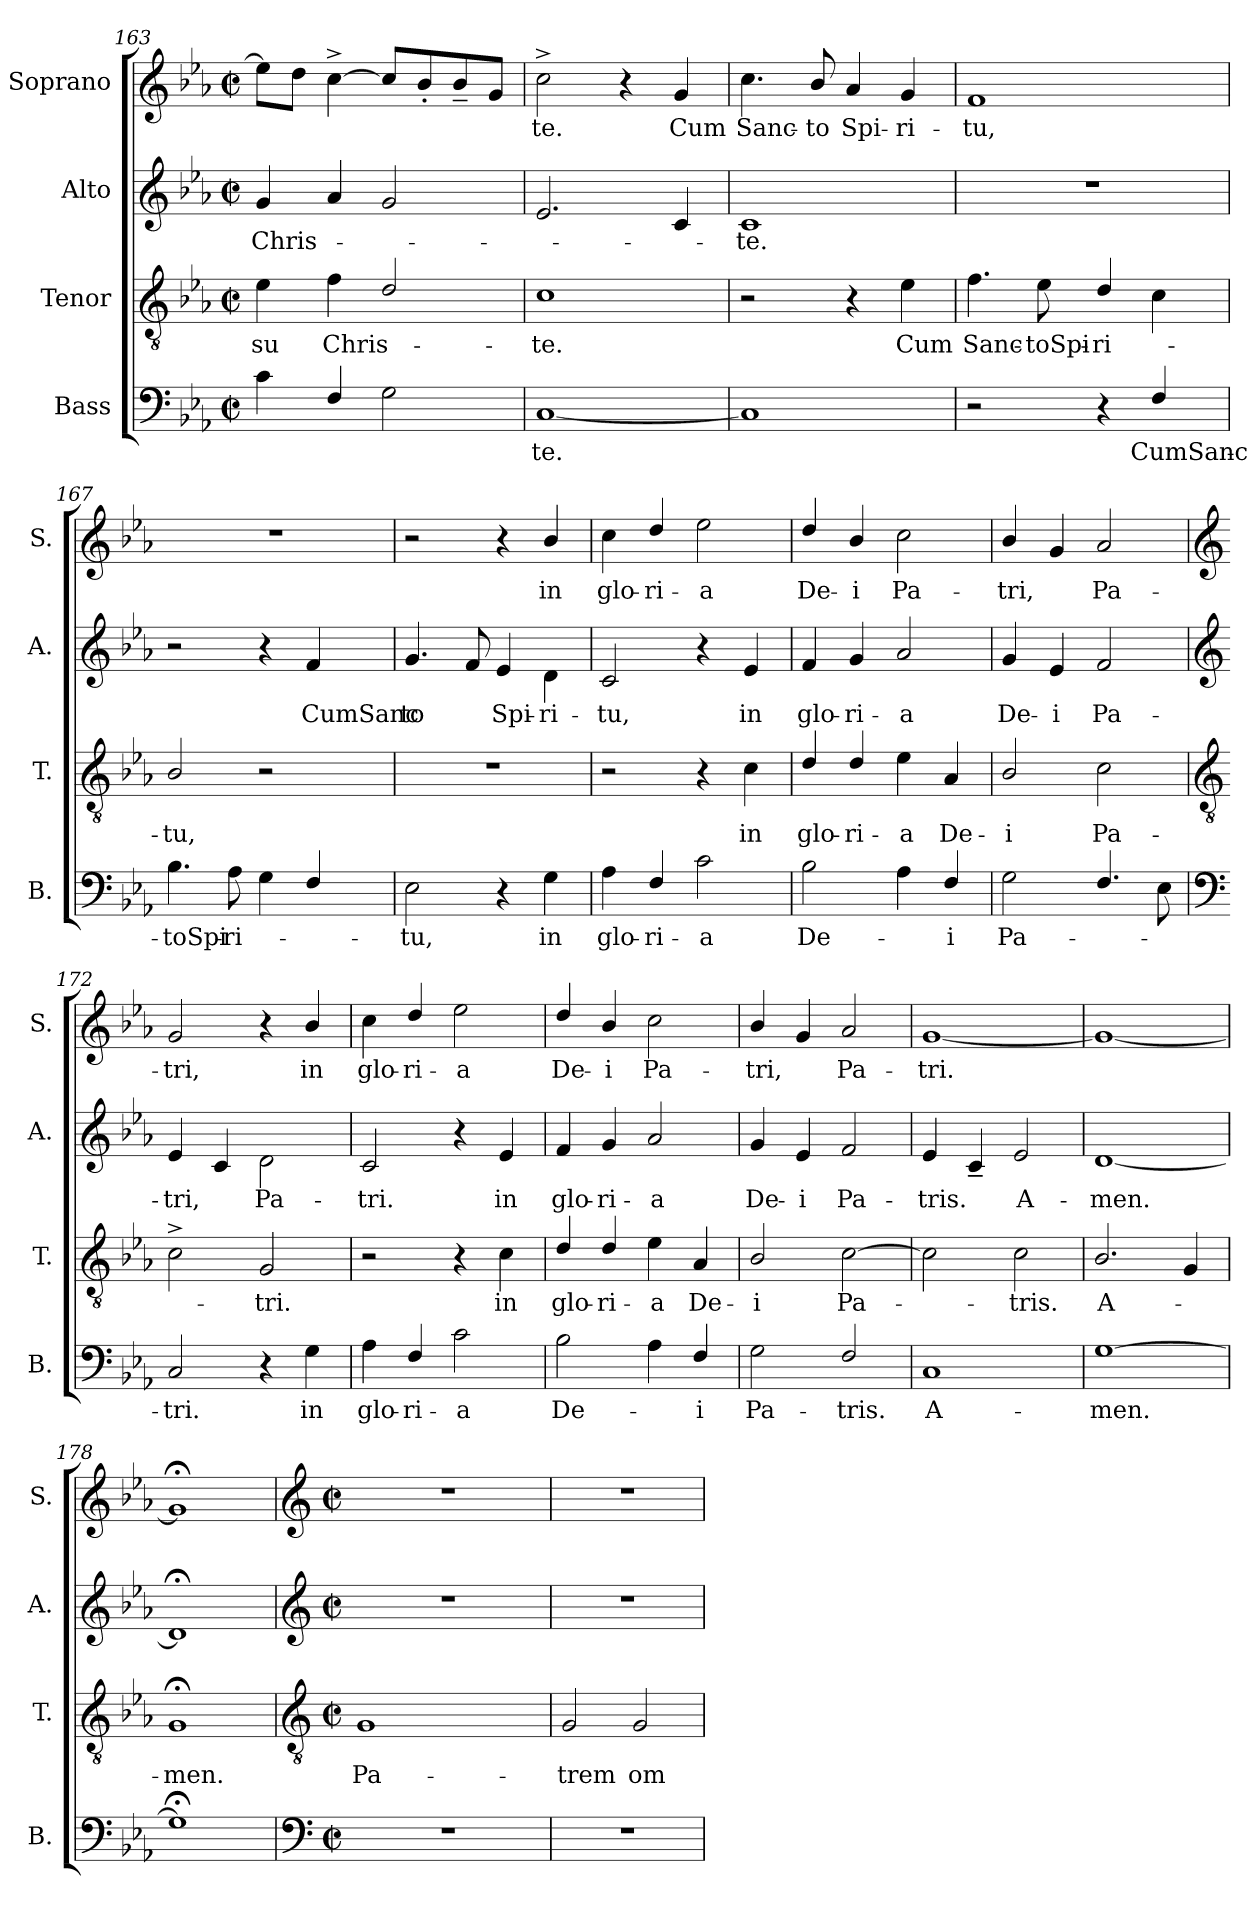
**kern	**text	**kern	**text	**kern	**text	**kern	**text
*part4	*part4	*part3	*part3	*part2	*part2	*part1	*part1
*staff4	*staff4	*staff3	*staff3	*staff2	*staff2	*staff1	*staff1
*I"Bass	*	*I"Tenor	*	*I"Alto	*	*I"Soprano	*
*I'B.	*	*I'T.	*	*I'A.	*	*I'S.	*
*clefF4	*	*clefGv2	*	*clefG2	*	*clefG2	*
*k[b-e-a-]	*	*k[b-e-a-]	*	*k[b-e-a-]	*	*k[b-e-a-]	*
*E-:	*	*E-:	*	*E-:	*	*E-:	*
*M2/2	*	*M2/2	*	*M2/2	*	*M2/2	*
*met(c|)	*	*met(c|)	*	*met(c|)	*	*met(c|)	*
=163	=163	=163	=163	=163	=163	=163	=163
!	!	!	!LO:LY:b:cj	!	!LO:LY:b	!	!
4c\	.	4e-\	-su	4g/	Chris-	8ee-\L]	.
.	.	.	.	.	.	8dd\J	.
!	!	!	!LO:LY:b	!	!	!	!
4F/	.	4f\	Chris-	4a-/	.	[>4cc^<\	.
2G\	.	2d/	.	2g/	.	8cc/L]	.
.	.	.	.	.	.	8b-'>/	.
.	.	.	.	.	.	8b-~>/	.
.	.	.	.	.	.	8g/J	.
=164	=164	=164	=164	=164	=164	=164	=164
!	!LO:LY:b:cj	!	!LO:LY:b:cj	!	!	!	!LO:LY:b:cj
[>1C	-te.	1c	-te.	2.e-/	.	2cc^<\	-te.
.	.	.	.	.	.	4r	.
!	!	!	!	!	!	!	!LO:LY:b:cj
.	.	.	.	4c/	.	4g/	Cum
!!LO:LB:g=z
=165	=165	=165	=165	=165	=165	=165	=165
!	!	!	!	!	!LO:LY:b:cj	!	!LO:LY:b:cj
1C]	.	2r	.	1c	-te.	4.cc\	Sanc-
!	!	!	!	!	!	!	!LO:LY:b:cj
.	.	.	.	.	.	8b-/	-to
!	!	!	!	!	!	!	!LO:LY:b:cj
.	.	4r	.	.	.	4a-/	Spi-
!	!	!	!LO:LY:b:cj	!	!	!	!LO:LY:b:rj
.	.	4e-\	Cum	.	.	4g/	-ri-
=166	=166	=166	=166	=166	=166	=166	=166
!	!	!	!LO:LY:b	!	!	!	!LO:LY:b:cj
2r	.	4.f\	Sanc-	1r	.	1f	-tu,
!	!	!	!LO:LY:b:cj	!	!	!	!
.	.	8e-\	-toSpi-	.	.	.	.
!	!	!	!LO:LY:b:cj	!	!	!	!
4r	.	4d/	-ri-	.	.	.	.
!	!LO:LY:b	!	!	!	!	!	!
4F/	CumSanc-	4c\	.	.	.	.	.
=167	=167	=167	=167	=167	=167	=167	=167
!	!LO:LY:b:cj	!	!LO:LY:b:cj	!	!	!	!
4.B-\	-toSpi-	2B-/	-tu,	2r	.	1r	.
!	!LO:LY:b:cj	!	!	!	!	!	!
8A-\	-ri-	.	.	.	.	.	.
4G\	.	2r	.	4r	.	.	.
!	!	!	!	!	!LO:LY:b	!	!
4F/	.	.	.	4f/	CumSanc-	.	.
=168	=168	=168	=168	=168	=168	=168	=168
!	!LO:LY:b:cj	!	!	!	!LO:LY:b:cj	!	!
2E-\	-tu,	1r	.	4.g/	-to	2r	.
.	.	.	.	8f/	.	.	.
!	!	!	!	!	!LO:LY:b:cj	!	!
4r	.	.	.	4e-/	Spi-	4r	.
!	!LO:LY:b:cj	!	!	!	!LO:LY:b:rj	!	!LO:LY:b:cj
4G\	in	.	.	4d\	-ri-	4b-/	in
=169	=169	=169	=169	=169	=169	=169	=169
!	!LO:LY:b:cj	!	!	!	!LO:LY:b:cj	!	!LO:LY:b:cj
4A-\	glo-	2r	.	2c/	-tu,	4cc\	glo-
!	!LO:LY:b:rj	!	!	!	!	!	!LO:LY:b:rj
4F/	-ri-	.	.	.	.	4dd/	-ri-
!	!LO:LY:b:cj	!	!	!	!	!	!LO:LY:b:cj
2c\	-a	4r	.	4r	.	2ee-\	-a
!	!	!	!LO:LY:b:cj	!	!LO:LY:b:cj	!	!
.	.	4c\	in	4e-/	in	.	.
=170	=170	=170	=170	=170	=170	=170	=170
!	!LO:LY:b:cj	!	!LO:LY:b:cj	!	!LO:LY:b:cj	!	!LO:LY:b:cj
2B-\	De-	4d/	glo-	4f/	glo-	4dd/	De-
!	!	!	!LO:LY:b:cj	!	!LO:LY:b:cj	!	!LO:LY:b:cj
.	.	4d/	-ri-	4g/	-ri-	4b-/	-i
!	!	!	!LO:LY:b:cj	!	!LO:LY:b:cj	!	!LO:LY:b:cj
4A-\	.	4e-\	-a	2a-/	-a	2cc\	Pa-
!	!LO:LY:b:cj	!	!LO:LY:b:cj	!	!	!	!
4F/	-i	4A-/	De-	.	.	.	.
=171	=171	=171	=171	=171	=171	=171	=171
!	!LO:LY:b:cj	!	!LO:LY:b:cj	!	!LO:LY:b:cj	!	!LO:LY:b:cj
2G\	Pa-	2B-/	-i	4g/	De-	4b-/	-tri,
!	!	!	!	!	!LO:LY:b:cj	!	!
.	.	.	.	4e-/	-i	4g/	.
!	!	!	!LO:LY:b:cj	!	!LO:LY:b:cj	!	!LO:LY:b:cj
4.F/	.	2c\	Pa-	2f/	Pa-	2a-/	Pa-
8E-\	.	.	.	.	.	.	.
!!LO:PB:g=z
=172	=172	=172	=172	=172	=172	=172	=172
*clefF4	*	*clefGv2	*	*clefG2	*	*clefG2	*
!	!LO:LY:b:cj	!	!	!	!LO:LY:b:cj	!	!LO:LY:b:cj
2C/	-tri.	2c^<\	.	4e-/	-tri,	2g/	-tri,
.	.	.	.	4c/	.	.	.
!	!	!	!LO:LY:b:cj	!	!LO:LY:b:cj	!	!
4r	.	2G/	-tri.	2d\	Pa-	4r	.
!	!LO:LY:b:cj	!	!	!	!	!	!LO:LY:b:cj
4G\	in	.	.	.	.	4b-/	in
=173	=173	=173	=173	=173	=173	=173	=173
!	!LO:LY:b:cj	!	!	!	!LO:LY:b:cj	!	!LO:LY:b:cj
4A-\	glo-	2r	.	2c/	-tri.	4cc\	glo-
!	!LO:LY:b:cj	!	!	!	!	!	!LO:LY:b:cj
4F/	-ri-	.	.	.	.	4dd/	-ri-
!	!LO:LY:b:cj	!	!	!	!	!	!LO:LY:b:cj
2c\	-a	4r	.	4r	.	2ee-\	-a
!	!	!	!LO:LY:b:cj	!	!LO:LY:b:cj	!	!
.	.	4c\	in	4e-/	in	.	.
=174	=174	=174	=174	=174	=174	=174	=174
!	!LO:LY:b:cj	!	!LO:LY:b:cj	!	!LO:LY:b:cj	!	!LO:LY:b:cj
2B-\	De-	4d/	glo-	4f/	glo-	4dd/	De-
!	!	!	!LO:LY:b:cj	!	!LO:LY:b:cj	!	!LO:LY:b:cj
.	.	4d/	-ri-	4g/	-ri-	4b-/	-i
!	!	!	!LO:LY:b:cj	!	!LO:LY:b:cj	!	!LO:LY:b:cj
4A-\	.	4e-\	-a	2a-/	-a	2cc\	Pa-
!	!LO:LY:b:cj	!	!LO:LY:b:cj	!	!	!	!
4F/	-i	4A-/	De-	.	.	.	.
=175	=175	=175	=175	=175	=175	=175	=175
!	!LO:LY:b:cj	!	!LO:LY:b:cj	!	!LO:LY:b:cj	!	!LO:LY:b:cj
2G\	Pa-	2B-/	-i	4g/	De-	4b-/	-tri,
!	!	!	!	!	!LO:LY:b:cj	!	!
.	.	.	.	4e-/	-i	4g/	.
!	!LO:LY:b:cj	!	!LO:LY:b:cj	!	!LO:LY:b:cj	!	!LO:LY:b:cj
2F/	-tris.	[>2c\	Pa-	2f/	Pa-	2a-/	Pa-
=176	=176	=176	=176	=176	=176	=176	=176
!	!LO:LY:b:cj	!	!	!	!LO:LY:b	!	!LO:LY:b:cj
1C	A-	2c\]	.	4e-/	-tris.	[<1g	-tri.
.	.	.	.	4c~</	.	.	.
!	!	!	!LO:LY:b:cj	!	!LO:LY:b:cj	!	!
.	.	2c\	-tris.	2e-/	A-	.	.
=177	=177	=177	=177	=177	=177	=177	=177
!	!LO:LY:b	!	!LO:LY:b:cj	!	!LO:LY:b	!	!
[<1G	-men.	2.B-/	A-	[<1d	-men.	1g_<	.
.	.	4G/	.	.	.	.	.
=178	=178	=178	=178	=178	=178	=178	=178
!	!	!	!LO:LY:b:cj	!	!	!	!
1G;<]	.	1G;<	-men.	1d;<]	.	1g;<]	.
!!LO:PB:g=z
=179	=179!	=179	=179!	=179	=179!	=179!	=179!
*clefF4	*	*clefGv2	*	*clefG2	*	*clefG2	*
*M2/2	*	*M2/2	*	*M2/2	*	*M2/2	*
*met(c|)	*	*met(c|)	*	*met(c|)	*	*met(c|)	*
!	!	!	!LO:LY:b:cj	!	!	!	!
*	*	*	*	*	*	*^	*
1r	.	1G	Pa-	1r	.	1r	2ryy	.
.	.	.	.	.	.	.	16ryy	.
.	.	.	.	.	.	.	64ryy	.
*	*	*	*	*	*	*MM146	*	*
.	.	.	.	.	.	.	4ryy	.
.	.	.	.	.	.	.	8ryy	.
.	.	.	.	.	.	.	32.ryy	.
=180	=180	=180	=180	=180	=180	=180	=180	=180
!	!	!	!LO:LY:b:cj	!	!	!	!	!
*	*	*	*	*	*	*v	*v	*
1r	.	2G/	-trem	1r	.	1r	.
!	!	!	!LO:LY:b:cj	!	!	!	!
.	.	2G/	om-	.	.	.	.
=	=	=	=	=	=	=	=
*-	*-	*-	*-	*-	*-	*-	*-
